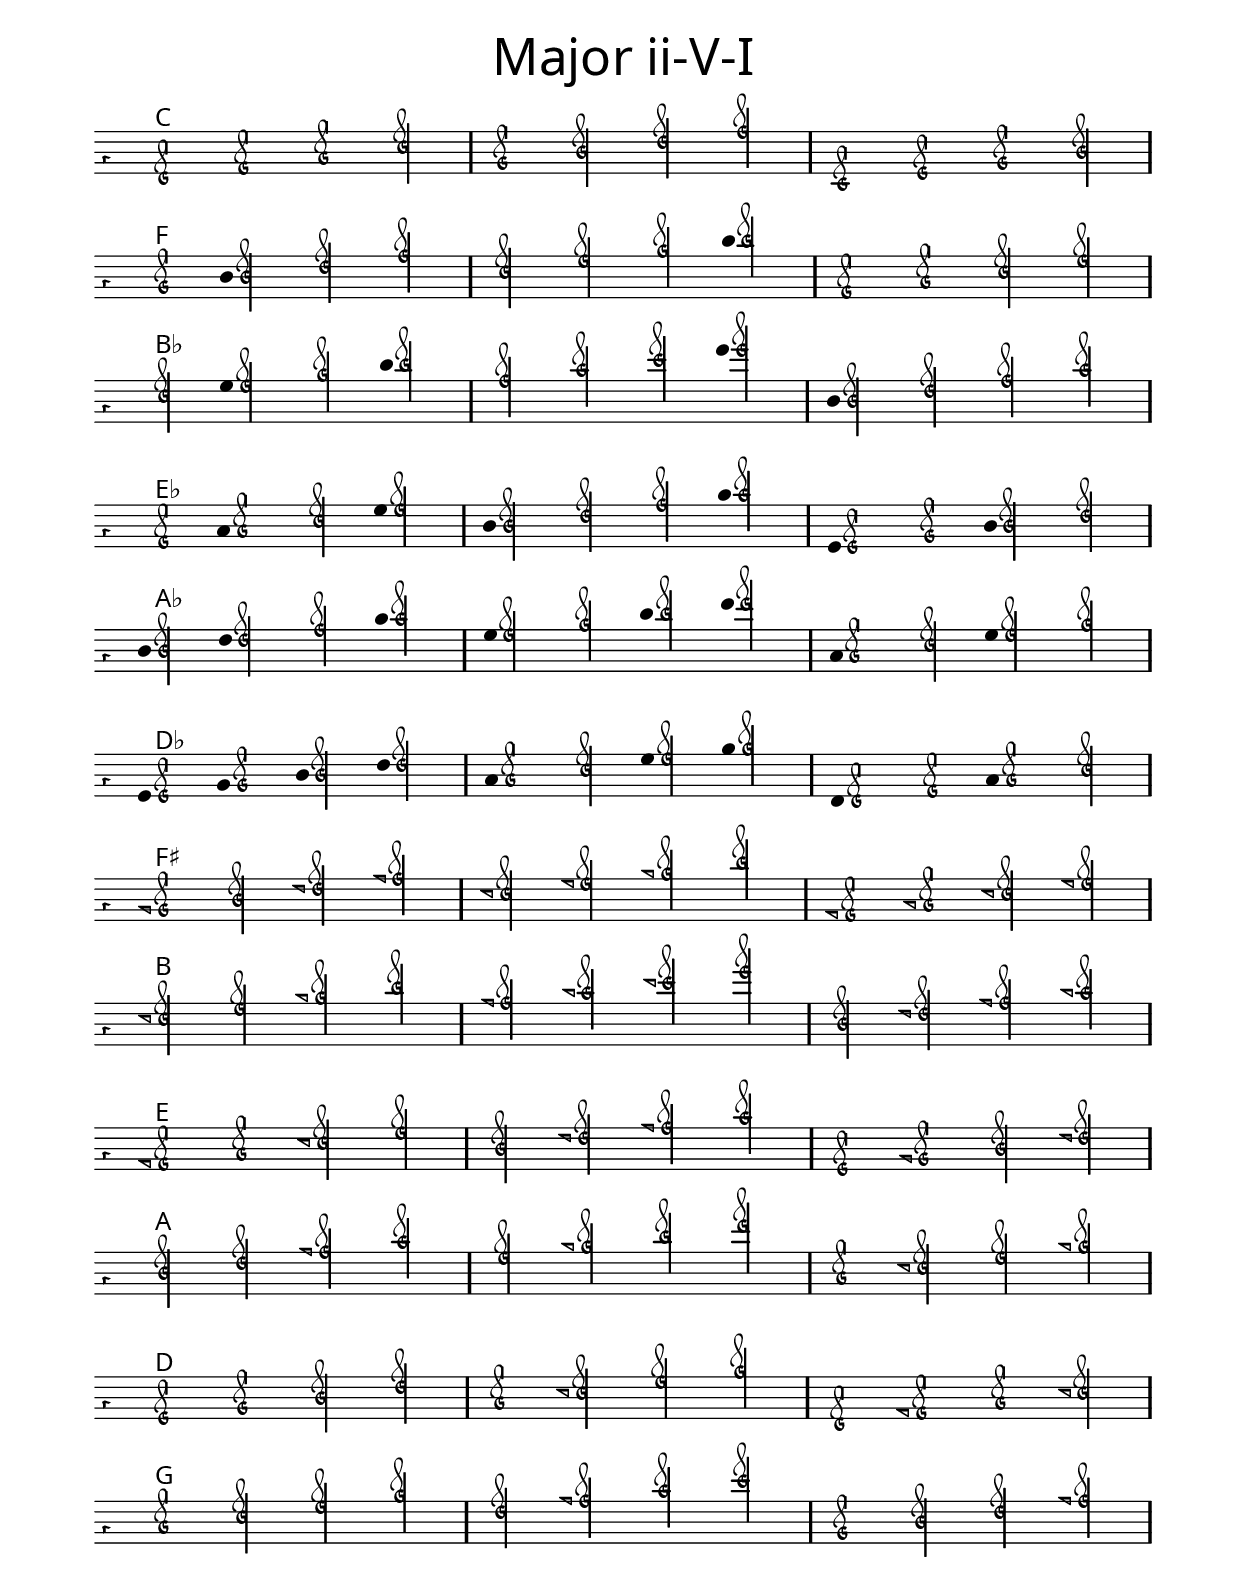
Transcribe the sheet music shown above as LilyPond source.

\version "2.18.0"

\version "2.16.0"

% preliminary LilyJAZZ version for testing purposes

\paper { indent = #0 }

%***********************************************************************
% MAPPING ALISTS / LOOKUP TABLES
%***********************************************************************

% MAPPING ALIST: GLYPH NAME TO UNICODE CHAR NUMBER =====================
#(define jazz-map '(
    ("noteheads.s0jazz" . #xe191) 
    ("noteheads.s1jazz" . #xe192)
    ("noteheads.s2jazz" . #xe193)
    ("noteheads.s0slashjazz" . #xe19c)
    ("noteheads.s1slashjazz" . #xe19d)
    ("noteheads.s2slashjazz" . #xe19e)
    ("noteheads.s2crossjazz" . #xe1a1)
    ("flags.u3jazz" . #xe21c)
    ("flags.u4jazz" . #xe21d)
    ("flags.u5jazz" . #xe21e)
    ("flags.u6jazz" . #xe21f)
    ("flags.u7jazz" . #xe220)
    ("flags.d3jazz" . #xe221)
    ("flags.d4jazz" . #xe222)
    ("flags.d5jazz" . #xe223)
    ("flags.d6jazz" . #xe224)
    ("flags.d7jazz" . #xe225)
    ("flags.ugracejazz" . #xe226)
    ("flags.dgracejazz" . #xe227)
    ("dots.dot" . #xe131)
    ("accidentals.doublesharpjaz" . #xe126)
    ("accidentals.sharpjazz" . #xe10f)
    ("accidentals.naturaljazz" . #xe117)
    ("accidentals.flatjazz" . #xe11b)
    ("accidentals.flatflatjazz" . #xe124)
    ("accidentals.rightparenjaz" . #xe127)
    ("accidentals.leftparenjazz" . #xe128)
    ("rests.mmendjazz" . #xe0f8)
    ("rests.0jazz" . #xe100)
    ("rests.1jazz" . #xe101)
    ("rests.0ojazz" . #xe102)
    ("rests.1ojazz" . #xe103)
    ("rests.2jazz" . #xe108)
    ("rests.3jazz" . #xe10a)
    ("rests.4jazz" . #xe10b)
    ("rests.5jazz" . #xe10c)
    ("rests.6jazz" . #xe10d)
    ("rests.7jazz" . #xe10e)
    ("clefs.Fjazz" . #xe170)
    ("scripts.ufermatajazz" . #xe132)
    ("scripts.dfermatajazz" . #xe133)
    ("scripts.asteriskjazz" . #xe138)
    ("scripts.sforzatojazz" . #xe13b)
    ("scripts.esprjazz" . #xe13c)
    ("scripts.staccatojazz" . #xe13d)
    ("scripts.tenutojazz" . #xe140)
    ("scripts.uportatojazz" . #xe141)
    ("scripts.dportatojazz" . #xe142)
    ("scripts.umarcatojazz" . #xe143)
    ("scripts.dmarcatojazz" . #xe144)
    ("scripts.openjazz" . #xe145)
    ("scripts.stoppedjazz" . #xe148)
    ("scripts.trilljazz" . #xe14d)
    ("scripts.segnojazz" . #xe153)
    ("scripts.varsegnojazz" . #xe154)
    ("scripts.codajazz" . #xe155)
    ("scripts.varcodajazz" . #xe156)
    ("scripts.trill_elementjazz" . #xe15c)
    ("scripts.trilelementjazz" . #xe15f)
    ("scripts.pralljazz" . #xe160)
    ("scripts.prallpralljazz" . #xe162)
    ("clefs.F_changejazz" . #xe171)
    ("clefs.Gjazz" . #xe172)
    ("clefs.G_changejazz" . #xe173)
    ("timesig.C44jazz" . #xe178)
    ("timesig.C22jazz" . #xe179)
    ("zerojazz" . #x0030)
    ("onejazz" . #x0031)
    ("twojazz" . #x0032)
    ("threejazz" . #x0033)
    ("fourjazz" . #x0034)
    ("fivejazz" . #x0035)
    ("sixjazz" . #x0036)
    ("sevenjazz" . #x0037)
    ("eightjazz" . #x0038)
    ("ninejazz" . #x0039)
    ("Fjazz" . #x0046)
    ("fjazz" . #x0066)
    ("mjazz" . #x006d)
    ("pjazz" . #x0070)
    ("rjazz" . #x0072)
    ("sjazz" . #x0073)
    ("zjazz" . #x007a)))                            

#(define jazz-alteration-glyph-name-alist
  '((0 . "accidentals.naturaljazz")
    (-1/2 . "accidentals.flatjazz")
    (1/2 . "accidentals.sharpjazz")
    (1 . "accidentals.doublesharpjaz")
    (-1 . "accidentals.flatflatjazz")))


%***********************************************************************
%  JAZZ GLYPH ACCESS
%***********************************************************************

#(define-markup-command (jazzchar layout props charnum) (number?)
  "char for jazz characters"
    (interpret-markup layout props
      (markup (#:fontsize 5 #:override '(font-name . "LilyJAZZ") #:char charnum))))

% JAZZGLYPH: REPLACEMENT FOR MUSICGLYPH ================================
#(define-markup-command (jazzglyph layout props glyphname) (string?)
  "musicglyph replacemet for jazz (i. e. non-Feta) characters"
    (let* ((charnum (cdr (assoc glyphname  jazz-map))))
    (interpret-markup layout props
      (markup (#:fontsize 5 #:override '(font-name . "LilyJAZZ") #:char charnum)))))


%***********************************************************************
%  JAZZ CLEFS
%***********************************************************************

#(define (jazz-clef grob)
  "jazz clef stencil"
  (let* ((glyphname (string-append (ly:grob-property grob 'glyph-name) "jazz")))    
    (if (pair? (assoc glyphname jazz-map))
        (grob-interpret-markup grob (markup #:jazzglyph glyphname))
        (ly:clef::print grob))))


%***********************************************************************
% KEY SIGNATURES
%***********************************************************************

#(define (jazz-keysig grob)
  "stencil: jazz key signature (including cancellation)"
  (let* ((altlist (ly:grob-property grob 'alteration-alist))
    (c0pos (ly:grob-property grob 'c0-position))
    (keysig-stencil '()))
    (for-each (lambda (alt) 
         (let* ((alteration (if (grob::has-interface grob 'key-cancellation-interface) 0 (cdr alt)))
         (glyphname (assoc-get alteration jazz-alteration-glyph-name-alist ""))
         (padding (cond
           ((< alteration 0) 0.25)  ; any kind of flat
           ((= alteration 0) 0.05)    ;  natural
           ((< alteration 1) 0.1)    ; sharp (less than double sharp)
           (else -0.4)))                ; double sharp
         (ypos (key-signature-interface::alteration-position (car alt) (cdr alt) c0pos))
         (acc-stencil (grob-interpret-markup grob (markup #:raise (/ ypos 2) #:jazzglyph glyphname))))
         (set! keysig-stencil (ly:stencil-combine-at-edge acc-stencil X RIGHT keysig-stencil padding)))) altlist)
    keysig-stencil))


%***********************************************************************
% TIME SIGNATURE
%***********************************************************************

#(define (jazz-timesig grob)
  (let* ((style (ly:grob-property grob 'style))
         (fraction (ly:grob-property grob 'fraction))
         (glyphname (if (equal? style 'C) 
                (cond 
                   ((equal? fraction '(4 . 4)) "timesig.C44jazz")
                   ((equal? fraction '(2 . 2)) "timesig.C22jazz")
                   (else "")) "")))
    (if (equal? glyphname "")
        (ly:time-signature::print grob)
        (grob-interpret-markup grob (markup #:fontsize -5 #:jazzglyph glyphname)))))


%***********************************************************************
% NOTE HEADS
%***********************************************************************

#(define (jazz-notehead grob)
  "stencil: jazz noteheads"
  (let* ((log (ly:grob-property grob 'duration-log)))
     (set! (ly:grob-property grob 'stem-attachment) '(1.0 . 0.35))
     (grob-interpret-markup grob
      (cond 
         ((<= log 0) (markup #:jazzglyph "noteheads.s0jazz"))
         ((<= log 1) (markup #:jazzglyph "noteheads.s1jazz"))  
	 (else  (markup #:jazzglyph "noteheads.s2jazz"))))))

%***********************************************************************
% FLAGS
%***********************************************************************

#(define (jazz-flag grob)
  "stencil: jazz flags"
   (let* ((stem-grob (ly:grob-parent grob X))
          (log (ly:grob-property stem-grob 'duration-log))
          (dir (ly:grob-property stem-grob 'direction))
          (stem-width (* (ly:staff-symbol-line-thickness grob) (ly:grob-property stem-grob 'thickness)))
          (glyphname (string-append "flags." (if (> dir 0) "u" "d") (number->string log) "jazz"))
          (flag-stencil (grob-interpret-markup grob (markup #:jazzglyph glyphname)))
          (flag-pos (cons (* stem-width -1) 0))
          (stroke-style (ly:grob-property grob 'stroke-style))
          (stroke-stencil (if (equal? stroke-style "grace")
                              (if (equal? dir UP) 
                                  (make-line-stencil 0.15 -0.5 -1.6 0.75 -0.6)
                                  (make-line-stencil 0.15 -0.4 1.6 0.85 0.6))
     ;                             (grob-interpret-markup grob (markup #:jazzglyph "flags.ugracejazz"))
     ;                             (grob-interpret-markup grob (markup #:jazzglyph "flags.dgracejazz")))
                              empty-stencil)))
          (ly:stencil-translate (ly:stencil-add flag-stencil stroke-stencil) flag-pos)))


%***********************************************************************
% DOTS (DURATION)
%***********************************************************************

#(define (jazz-dots grob)
  "stencil: jazz duration dots"
  (let* ((dot-count (ly:grob-property grob 'dot-count)))
     (grob-interpret-markup grob (markup
         (if (>= dot-count 1) (markup #:translate '(0.4 . 0) #:jazzglyph "dots.dot") (markup #:null))
         (if (>= dot-count 2) (markup #:translate '(0.25 . 0) #:jazzglyph "dots.dot") (markup #:null))
         (if (>= dot-count 3) (markup #:translate '(0.25 . 0) #:jazzglyph "dots.dot") (markup #:null))
         (if (>= dot-count 4) (markup #:translate '(0.25 . 0) #:jazzglyph "dots.dot") (markup #:null))
         (if (>= dot-count 5) (markup #:translate '(0.25 . 0) #:jazzglyph "dots.dot") (markup #:null))))))         


%***********************************************************************
% ACCIDENTALS
%***********************************************************************

% ACCIDENTALS (MUSICAL CONTEXT) ========================================
#(define (jazz-accidental grob)
   "stencil: jazz accidentals in front of notes or used as suggestions"
  (let* ((alt (ly:grob-property grob 'alteration))
         (show (if (null? (ly:grob-property grob 'forced)) (if (null? (ly:grob-object grob 'tie)) #t #f ) #t )))
    (if (equal? show #t)
      (grob-interpret-markup grob (markup #:jazzglyph (assoc-get alt jazz-alteration-glyph-name-alist "")))
      (ly:accidental-interface::print grob))))

% CAUTIONARY ACCIDENTALS (MUSICAL CONTEXT) =============================
#(define (jazz-accidental-cautionary grob)
   "stencil: jazz cautionary accidentals in front of notes"
  (let* ((alt (ly:grob-property grob 'alteration)))
    (grob-interpret-markup grob
      (case alt 
         ((1) (markup #:concat (
                     #:translate '(0 . -0.05) #:jazzglyph "accidentals.leftparenjazz" 
                     #:jazzglyph "accidentals.doublesharpjaz"                         
                     #:translate '(0 . 0.05) #:jazzglyph "accidentals.rightparenjaz" )))
         ((1/2) (markup #:concat (
                     #:translate '(0 . -0.1) #:jazzglyph "accidentals.leftparenjazz" 
                     #:jazzglyph "accidentals.sharpjazz"                       
                     #:translate '(0 . 0.3) #:jazzglyph "accidentals.rightparenjaz" )))
         ((0) (markup #:concat (
                     #:translate '(0.1 . 0) #:rotate 5 #:jazzglyph "accidentals.leftparenjazz" 
                     #:jazzglyph "accidentals.naturaljazz"                          
                     #:translate '(0.05 . 0.3) #:rotate 5 #:jazzglyph "accidentals.rightparenjaz" )))
         ((-1/2) (markup #:concat (
                     #:translate '(-0.15 . 0.3) #:jazzglyph "accidentals.leftparenjazz" 
                     #:jazzglyph "accidentals.flatjazz"                                   
                     #:translate '(0 . 0.2) #:jazzglyph "accidentals.rightparenjaz" )))   ;   
         ((-1) (markup #:concat (
                     #:translate '(-0.15 . 0.5) #:jazzglyph "accidentals.leftparenjazz" 
                     #:jazzglyph "accidentals.flatflatjazz"                                  
                     #:translate '(-0.1 . 0.4) #:jazzglyph "accidentals.rightparenjaz" )))))))


%***********************************************************************
% RESTS
%***********************************************************************

#(define (jazz-rest grob)
  (let* ((duration (ly:grob-property grob 'duration-log))
         (glyphname (string-append "rests." (number->string duration) "jazz")))
      (grob-interpret-markup grob (markup #:jazzglyph glyphname))))


%***********************************************************************
% DYNAMICS
%***********************************************************************

  sfpp = #(make-dynamic-script  "sfpp" )
% re-defined because of spefilal f with horizontal bar for ligatures/grouping:
  ff = #(make-dynamic-script  "FF" )
  fff = #(make-dynamic-script  "FFF" )
  ffff = #(make-dynamic-script  "FFFF" )
  fffff = #(make-dynamic-script  "FFFFF" )

% to do: make reversible for \jazzOff
#(define-markup-command (dynamic layout props arg)
  (markup?)
  #:category font
  "Use jazz instead of feta for dynamic markup font."
  (interpret-markup layout props (markup #:fontsize 5 #:override '(font-name . "LilyJAZZ") arg)))



%***********************************************************************
% ACCENTS
%***********************************************************************

#(define (jazz-articulation grob)
  (let* ((dir (ly:grob-property grob 'direction))
           (var (ly:grob-property grob 'script-stencil))
           (glyphname (if (= dir DOWN) (car (cdr var)) (cdr (cdr var))))
           (jazzchar (assoc-get (string-append "scripts." glyphname "jazz") jazz-map 0 )))
     (if (> jazzchar 0) 
         (grob-interpret-markup grob (markup #:jazzchar jazzchar))
         (ly:script-interface::print grob))))


fermataMarkup =
#(make-music 'MultiMeasureTextEvent
             'tweaks (list
                      ;; Set the 'text based on the 'direction
                      (cons 'text (lambda (grob)
                                    (if (eq? (ly:grob-property grob 'direction) DOWN)
                                        (markup #:concat (" " #:jazzglyph "scripts.dfermatajazz"))
                                        (markup #:concat (" " #:jazzglyph "scripts.ufermatajazz")))))
                      (cons 'outside-staff-priority 40)
                      (cons 'outside-staff-padding 0)))


makeUnpurePureContainer =
        #(ly:make-unpure-pure-container
       ly:grob::stencil-height
       (lambda (grob start end) (ly:grob::stencil-height grob)))  


jazzOn = {
  \override Staff.Clef #'stencil = #jazz-clef
  \override Score.BarNumber #'stencil = ##f
  
  \override Staff.KeySignature #'stencil = #jazz-keysig
  \override Staff.KeyCancellation #'stencil = #jazz-keysig

  \override Staff.TimeSignature #'stencil = #jazz-timesig
  
  \override Staff.NoteHead #'stencil = #jazz-notehead  
  \override Staff.NoteHead #'Y-extent = \makeUnpurePureContainer
  
  \override Staff.Stem #'thickness = #2
  \override Staff.Beam #'beam-thickness = #0.55
  \override Staff.Flag #'stencil = #jazz-flag
  \override Staff.Flag #'Y-extent = \makeUnpurePureContainer

  \override Staff.Dots #'stencil = #jazz-dots
  \override Staff.Accidental #'stencil = #jazz-accidental
  \override Staff.Accidental #'Y-extent = \makeUnpurePureContainer
  
  \override Staff.AccidentalCautionary #'stencil = #jazz-accidental-cautionary
  \override Staff.AccidentalCautionary #'Y-extent = \makeUnpurePureContainer

  \override Staff.AccidentalSuggestion #'stencil = #jazz-accidental
  \override Staff.AccidentalSuggestion #'Y-extent = \makeUnpurePureContainer
        
  \override Staff.Script #'stencil = #jazz-articulation        
  
  \override Staff.Rest #'stencil = #jazz-rest
  \override Staff.Slur #'thickness = #2.5
  \override Staff.Tie #'thickness = #2.5
  \override Staff.BarLine #'hair-thickness = #3  
  \override Score.BarNumber #'font-name = #"LilyJAZZ Text"

  \override Staff.TimeSignature #'font-name = #"LilyJAZZ"
  \override Staff.TimeSignature #'font-size = #5
  
  \override Staff.DynamicText #'font-name = #"LilyJAZZ"
  \override Staff.DynamicText #'font-size = #6

  \override Score.RehearsalMark #'font-name = #"LilyJAZZ Text"
  \override Score.MetronomeMark #'font-name = #"LilyJAZZ Text"

  \override Staff.TextScript #'font-name = #"LilyJAZZ Text"   
  \override Staff.TextScript #'font-size = #1

  \override Staff.InstrumentName #'font-name = #"LilyJAZZ Text"   
  
  \override Staff.TupletNumber #'font-name = "LilyJAZZ Text"
  \override Staff.TupletBracket #'thickness = #1.5
  
  \override Score.VoltaBracket #'font-name = #"LilyJAZZ Text"
  \override Score.VoltaBracket #'font-size = #0
  \override Score.VoltaBracket #'thickness = #2
}

jazzOff = {
  \revert Staff.Clef #'stencil
  
  \revert Staff.KeySignature #'stencil
  \revert Staff.KeyCancellation #'stenci
  
  \revert Staff.TimeSignature #'stencil

  \revert Staff.NoteHead #'stencil
  \revert Staff.NoteHead #'Y-extent
  \revert Staff.Stem #'thickness
  \revert Staff.Beam #'beam-thickness
  \revert Staff.Flag #'stencil
  \revert Staff.Dots #'stencil
  \revert Staff.Accidental #'stencil
  \revert Staff.AccidentalCautionary #'stencil
  \revert Staff.AccidentalSuggestion #'stencil
  \revert Staff.Script #'stencil 
  \revert Staff.Rest #'stencil
  \revert Staff.Slur #'thickness 
  \revert Staff.Tie #'thickness
  \revert Staff.BarLine #'hair-thickness
  \revert Score.BarNumber #'font-name
  \revert Staff.TimeSignature #'font-name
  \revert Staff.TimeSignature #'font-size
  \revert Staff.DynamicText #'font-name
  \revert Staff.DynamicText #'font-size
  \revert Score.RehearsalMark #'font-name
  \revert Score.MetronomeMark #'font-name
  \revert Staff.TextScript #'font-name  
  \revert Staff.TextScript #'font-size
  \revert Staff.InstrumentName #'font-name   
  \revert Staff.TupletNumber #'font-name
  \revert Staff.TupletBracket #'thickness
  \revert Score.VoltaBracket #'font-name
  \revert Score.VoltaBracket #'font-size
  \revert Score.VoltaBracket #'thickness
}




\include "../shared/common.ly"

\header {
  title = \markup { \fontsize #3 \override #'(font-name . "LilyJAZZ Text") "Major ii-V-I" }
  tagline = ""
}

melody = \relative c' {
  \jazzOn

  \clef treble
  \once \override Staff.TimeSignature #'stencil = ##f
  \time 4/4

  d^"C" f a c | g b d f | c, e g b \break

  g^"F" bf d f | c e g bf | f, a c e \break

  c^"B♭" ef g bf | f a c ef | bf, d f a | \break

  f,^"E♭" af c ef | bf d f af | ef, g bf d | \break

  bf^"A♭" df f af | ef g bf df | af, c ef g | \break

  ef,^"D♭" gf bf df | af c ef gf | df, f af c | \break

  gs^"F♯" b ds fs | cs es gs b | fs, as cs es | \break

  cs^"B" e gs b | fs as cs e | b, ds fs as | \break

  fs,^"E" a cs e | b ds fs a | e, gs b ds | \break

  b^"A" d fs a | e gs b d | a, cs e gs | \break

  e,^"D" g b d | a cs e g | d, fs a cs | \break

  a^"G" c e g | d fs a c | g, b d fs | \break
}

\score {
  { \melody }
}
